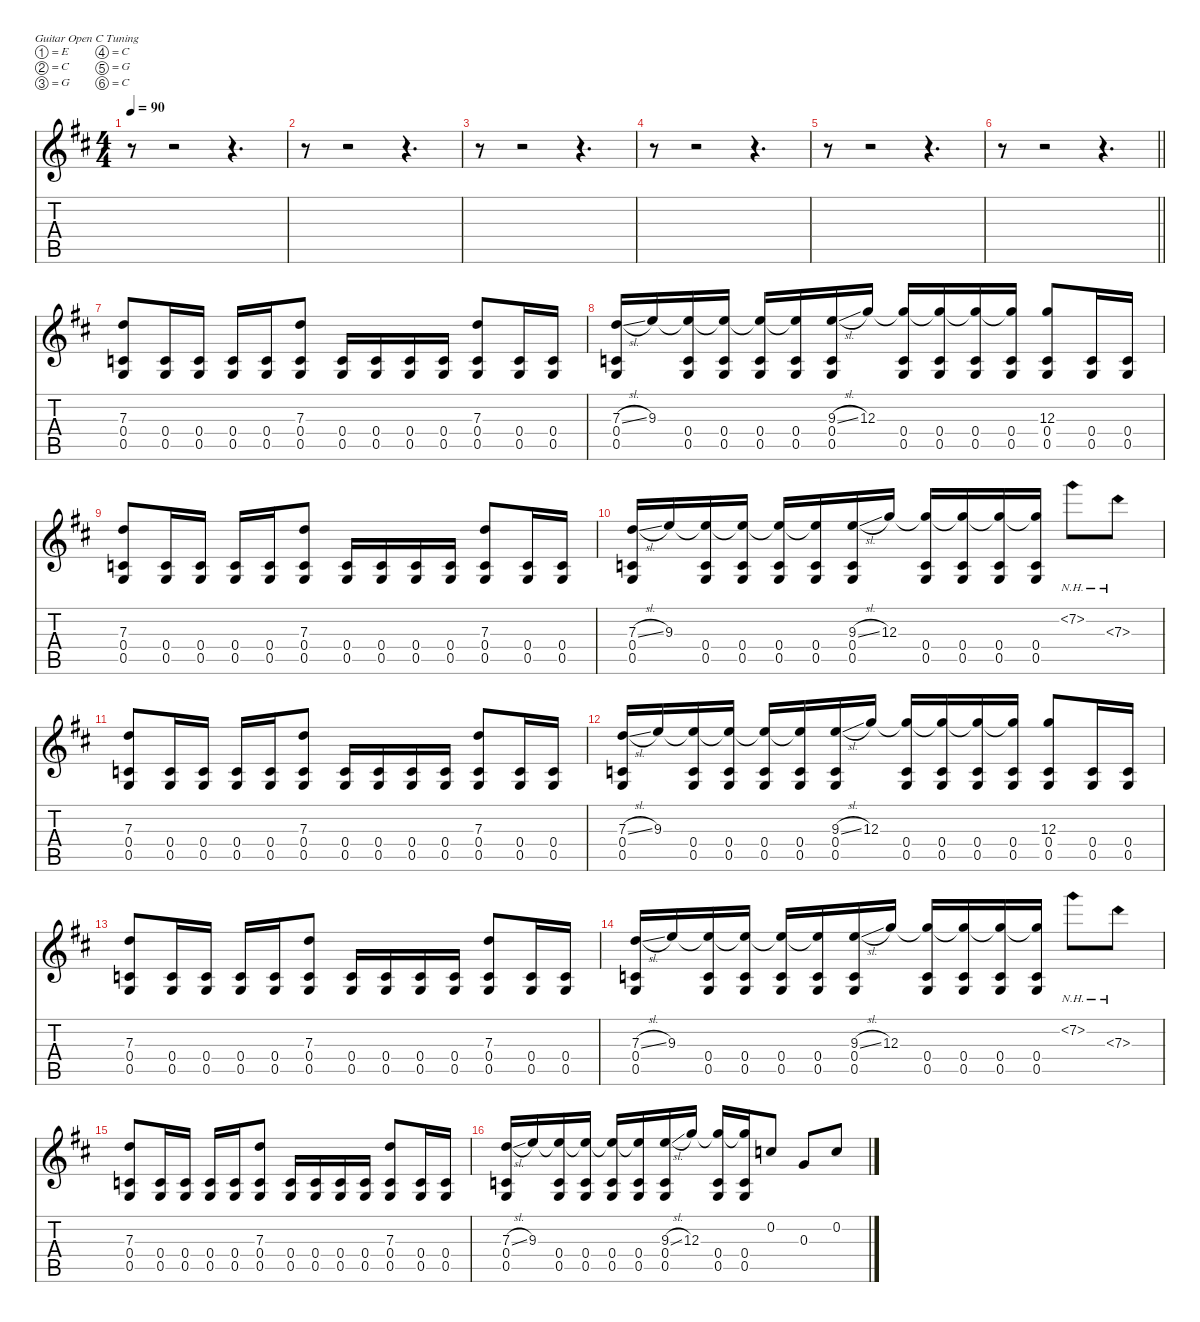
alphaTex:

\defaultSystemsLayout 4
\hideDynamics
\bracketExtendMode nobrackets
\singleTrackTrackNamePolicy hidden
\multiTrackTrackNamePolicy hidden
\otherSystemsTrackNameOrientation horizontal
\track ("Guitar L" "s.guit.") {instrument acousticguitarsteel}
\staff {score tabs}
\tuning (E4 C4 G3 C3 G2 C2)
\ts (4 4)
\tempo 90
\clef g2
\ks bminor
r.8{dy p beam Down} r.2{beam Down} r.4{d beam Down} |
r.8{beam Down} r.2{beam Down} r.4{d beam Down} |
r.8{beam Down} r.2{beam Down} r.4{d beam Down} |
r.8{beam Down} r.2{beam Down} r.4{d beam Down} |
r.8{beam Down} r.2{beam Down} r.4{d beam Down} |
\barLineRight lightlight
r.8{beam Down} r.2{beam Down} r.4{d beam Down} |
(7.3{acc forcenatural} 0.4{acc forcenatural} 0.5{acc forcenatural}).8{dy pp beam Up} (0.4{acc forcenatural} 0.5{acc forcenatural}).16{beam Up} (0.4{acc forcenatural} 0.5{acc forcenatural}).16{beam Up} (0.4{acc forcenatural} 0.5{acc forcenatural}).16{beam Up} (0.4{acc forcenatural} 0.5{acc forcenatural}).16{beam Up} (7.3{acc forcenatural} 0.4{acc forcenatural} 0.5{acc forcenatural}).8{beam Up} (0.4{acc forcenatural} 0.5{acc forcenatural}).16{beam Up} (0.4{acc forcenatural} 0.5{acc forcenatural}).16{beam Up} (0.4{acc forcenatural} 0.5{acc forcenatural}).16{beam Up} (0.4{acc forcenatural} 0.5{acc forcenatural}).16{beam Up} (7.3{acc forcenatural} 0.4{acc forcenatural} 0.5{acc forcenatural}).8{beam Up} (0.4{acc forcenatural} 0.5{acc forcenatural}).16{beam Up} (0.4{acc forcenatural} 0.5{acc forcenatural}).16{beam Up} |
(7.3{sl acc forcenatural} 0.4{acc forcenatural} 0.5{acc forcenatural}).16{beam Up} 9.3{acc forcenatural}.16{beam Up} (9.3{t acc forcenatural} 0.4{acc forcenatural} 0.5{acc forcenatural}).16{beam Up} (9.3{t acc forcenatural} 0.4{acc forcenatural} 0.5{acc forcenatural}).16{beam Up} (9.3{t acc forcenatural} 0.4{acc forcenatural} 0.5{acc forcenatural}).16{beam Up} (9.3{t acc forcenatural} 0.4{acc forcenatural} 0.5{acc forcenatural}).16{beam Up} (9.3{sl acc forcenatural} 0.4{acc forcenatural} 0.5{acc forcenatural}).16{beam Up} 12.3{acc forcenatural}.16{beam Up} (12.3{t acc forcenatural} 0.4{acc forcenatural} 0.5{acc forcenatural}).16{beam Up} (12.3{t acc forcenatural} 0.4{acc forcenatural} 0.5{acc forcenatural}).16{beam Up} (12.3{t acc forcenatural} 0.4{acc forcenatural} 0.5{acc forcenatural}).16{beam Up} (12.3{t acc forcenatural} 0.4{acc forcenatural} 0.5{acc forcenatural}).16{beam Up} (12.3{acc forcenatural} 0.4{acc forcenatural} 0.5{acc forcenatural}).8{beam Up} (0.4{acc forcenatural} 0.5{acc forcenatural}).16{beam Up} (0.4{acc forcenatural} 0.5{acc forcenatural}).16{beam Up} |
(7.3{acc forcenatural} 0.4{acc forcenatural} 0.5{acc forcenatural}).8{beam Up} (0.4{acc forcenatural} 0.5{acc forcenatural}).16{beam Up} (0.4{acc forcenatural} 0.5{acc forcenatural}).16{beam Up} (0.4{acc forcenatural} 0.5{acc forcenatural}).16{beam Up} (0.4{acc forcenatural} 0.5{acc forcenatural}).16{beam Up} (7.3{acc forcenatural} 0.4{acc forcenatural} 0.5{acc forcenatural}).8{beam Up} (0.4{acc forcenatural} 0.5{acc forcenatural}).16{beam Up} (0.4{acc forcenatural} 0.5{acc forcenatural}).16{beam Up} (0.4{acc forcenatural} 0.5{acc forcenatural}).16{beam Up} (0.4{acc forcenatural} 0.5{acc forcenatural}).16{beam Up} (7.3{acc forcenatural} 0.4{acc forcenatural} 0.5{acc forcenatural}).8{beam Up} (0.4{acc forcenatural} 0.5{acc forcenatural}).16{beam Up} (0.4{acc forcenatural} 0.5{acc forcenatural}).16{beam Up} |
(7.3{sl acc forcenatural} 0.4{acc forcenatural} 0.5{acc forcenatural}).16{beam Up} 9.3{acc forcenatural}.16{beam Up} (9.3{t acc forcenatural} 0.4{acc forcenatural} 0.5{acc forcenatural}).16{beam Up} (9.3{t acc forcenatural} 0.4{acc forcenatural} 0.5{acc forcenatural}).16{beam Up} (9.3{t acc forcenatural} 0.4{acc forcenatural} 0.5{acc forcenatural}).16{beam Up} (9.3{t acc forcenatural} 0.4{acc forcenatural} 0.5{acc forcenatural}).16{beam Up} (9.3{sl acc forcenatural} 0.4{acc forcenatural} 0.5{acc forcenatural}).16{beam Up} 12.3{acc forcenatural}.16{beam Up} (12.3{t acc forcenatural} 0.4{acc forcenatural} 0.5{acc forcenatural}).16{beam Up} (12.3{t acc forcenatural} 0.4{acc forcenatural} 0.5{acc forcenatural}).16{beam Up} (12.3{t acc forcenatural} 0.4{acc forcenatural} 0.5{acc forcenatural}).16{beam Up} (12.3{t acc forcenatural} 0.4{acc forcenatural} 0.5{acc forcenatural}).16{beam Up} 7.2{nh acc forcenatural}.8{dy p beam Down} 7.3{nh acc forcenatural}.8{beam Down} |
(7.3{acc forcenatural} 0.4{acc forcenatural} 0.5{acc forcenatural}).8{dy pp beam Up} (0.4{acc forcenatural} 0.5{acc forcenatural}).16{beam Up} (0.4{acc forcenatural} 0.5{acc forcenatural}).16{beam Up} (0.4{acc forcenatural} 0.5{acc forcenatural}).16{beam Up} (0.4{acc forcenatural} 0.5{acc forcenatural}).16{beam Up} (7.3{acc forcenatural} 0.4{acc forcenatural} 0.5{acc forcenatural}).8{beam Up} (0.4{acc forcenatural} 0.5{acc forcenatural}).16{beam Up} (0.4{acc forcenatural} 0.5{acc forcenatural}).16{beam Up} (0.4{acc forcenatural} 0.5{acc forcenatural}).16{beam Up} (0.4{acc forcenatural} 0.5{acc forcenatural}).16{beam Up} (7.3{acc forcenatural} 0.4{acc forcenatural} 0.5{acc forcenatural}).8{beam Up} (0.4{acc forcenatural} 0.5{acc forcenatural}).16{beam Up} (0.4{acc forcenatural} 0.5{acc forcenatural}).16{beam Up} |
(7.3{sl acc forcenatural} 0.4{acc forcenatural} 0.5{acc forcenatural}).16{beam Up} 9.3{acc forcenatural}.16{beam Up} (9.3{t acc forcenatural} 0.4{acc forcenatural} 0.5{acc forcenatural}).16{beam Up} (9.3{t acc forcenatural} 0.4{acc forcenatural} 0.5{acc forcenatural}).16{beam Up} (9.3{t acc forcenatural} 0.4{acc forcenatural} 0.5{acc forcenatural}).16{beam Up} (9.3{t acc forcenatural} 0.4{acc forcenatural} 0.5{acc forcenatural}).16{beam Up} (9.3{sl acc forcenatural} 0.4{acc forcenatural} 0.5{acc forcenatural}).16{beam Up} 12.3{acc forcenatural}.16{beam Up} (12.3{t acc forcenatural} 0.4{acc forcenatural} 0.5{acc forcenatural}).16{beam Up} (12.3{t acc forcenatural} 0.4{acc forcenatural} 0.5{acc forcenatural}).16{beam Up} (12.3{t acc forcenatural} 0.4{acc forcenatural} 0.5{acc forcenatural}).16{beam Up} (12.3{t acc forcenatural} 0.4{acc forcenatural} 0.5{acc forcenatural}).16{beam Up} (12.3{acc forcenatural} 0.4{acc forcenatural} 0.5{acc forcenatural}).8{beam Up} (0.4{acc forcenatural} 0.5{acc forcenatural}).16{beam Up} (0.4{acc forcenatural} 0.5{acc forcenatural}).16{beam Up} |
(7.3{acc forcenatural} 0.4{acc forcenatural} 0.5{acc forcenatural}).8{beam Up} (0.4{acc forcenatural} 0.5{acc forcenatural}).16{beam Up} (0.4{acc forcenatural} 0.5{acc forcenatural}).16{beam Up} (0.4{acc forcenatural} 0.5{acc forcenatural}).16{beam Up} (0.4{acc forcenatural} 0.5{acc forcenatural}).16{beam Up} (7.3{acc forcenatural} 0.4{acc forcenatural} 0.5{acc forcenatural}).8{beam Up} (0.4{acc forcenatural} 0.5{acc forcenatural}).16{beam Up} (0.4{acc forcenatural} 0.5{acc forcenatural}).16{beam Up} (0.4{acc forcenatural} 0.5{acc forcenatural}).16{beam Up} (0.4{acc forcenatural} 0.5{acc forcenatural}).16{beam Up} (7.3{acc forcenatural} 0.4{acc forcenatural} 0.5{acc forcenatural}).8{beam Up} (0.4{acc forcenatural} 0.5{acc forcenatural}).16{beam Up} (0.4{acc forcenatural} 0.5{acc forcenatural}).16{beam Up} |
(7.3{sl acc forcenatural} 0.4{acc forcenatural} 0.5{acc forcenatural}).16{beam Up} 9.3{acc forcenatural}.16{beam Up} (9.3{t acc forcenatural} 0.4{acc forcenatural} 0.5{acc forcenatural}).16{beam Up} (9.3{t acc forcenatural} 0.4{acc forcenatural} 0.5{acc forcenatural}).16{beam Up} (9.3{t acc forcenatural} 0.4{acc forcenatural} 0.5{acc forcenatural}).16{beam Up} (9.3{t acc forcenatural} 0.4{acc forcenatural} 0.5{acc forcenatural}).16{beam Up} (9.3{sl acc forcenatural} 0.4{acc forcenatural} 0.5{acc forcenatural}).16{beam Up} 12.3{acc forcenatural}.16{beam Up} (12.3{t acc forcenatural} 0.4{acc forcenatural} 0.5{acc forcenatural}).16{beam Up} (12.3{t acc forcenatural} 0.4{acc forcenatural} 0.5{acc forcenatural}).16{beam Up} (12.3{t acc forcenatural} 0.4{acc forcenatural} 0.5{acc forcenatural}).16{beam Up} (12.3{t acc forcenatural} 0.4{acc forcenatural} 0.5{acc forcenatural}).16{beam Up} 7.2{nh acc forcenatural}.8{dy p beam Down} 7.3{nh acc forcenatural}.8{beam Down} |
(7.3{acc forcenatural} 0.4{acc forcenatural} 0.5{acc forcenatural}).8{dy pp beam Up} (0.4{acc forcenatural} 0.5{acc forcenatural}).16{beam Up} (0.4{acc forcenatural} 0.5{acc forcenatural}).16{beam Up} (0.4{acc forcenatural} 0.5{acc forcenatural}).16{beam Up} (0.4{acc forcenatural} 0.5{acc forcenatural}).16{beam Up} (7.3{acc forcenatural} 0.4{acc forcenatural} 0.5{acc forcenatural}).8{beam Up} (0.4{acc forcenatural} 0.5{acc forcenatural}).16{beam Up} (0.4{acc forcenatural} 0.5{acc forcenatural}).16{beam Up} (0.4{acc forcenatural} 0.5{acc forcenatural}).16{beam Up} (0.4{acc forcenatural} 0.5{acc forcenatural}).16{beam Up} (7.3{acc forcenatural} 0.4{acc forcenatural} 0.5{acc forcenatural}).8{beam Up} (0.4{acc forcenatural} 0.5{acc forcenatural}).16{beam Up} (0.4{acc forcenatural} 0.5{acc forcenatural}).16{beam Up} |
(7.3{sl acc forcenatural} 0.4{acc forcenatural} 0.5{acc forcenatural}).16{beam Up} 9.3{acc forcenatural}.16{beam Up} (9.3{t acc forcenatural} 0.4{acc forcenatural} 0.5{acc forcenatural}).16{beam Up} (9.3{t acc forcenatural} 0.4{acc forcenatural} 0.5{acc forcenatural}).16{beam Up} (9.3{t acc forcenatural} 0.4{acc forcenatural} 0.5{acc forcenatural}).16{beam Up} (9.3{t acc forcenatural} 0.4{acc forcenatural} 0.5{acc forcenatural}).16{beam Up} (9.3{sl acc forcenatural} 0.4{acc forcenatural} 0.5{acc forcenatural}).16{beam Up} 12.3{acc forcenatural}.16{beam Up} (12.3{t acc forcenatural} 0.4{acc forcenatural} 0.5{acc forcenatural}).16{beam Up} (12.3{t acc forcenatural} 0.4{acc forcenatural} 0.5{acc forcenatural}).16{beam Up} 0.2{acc forcenatural}.8{beam Up} 0.3{acc forcenatural}.8{beam Up} 0.2{acc forcenatural}.8{beam Up}
